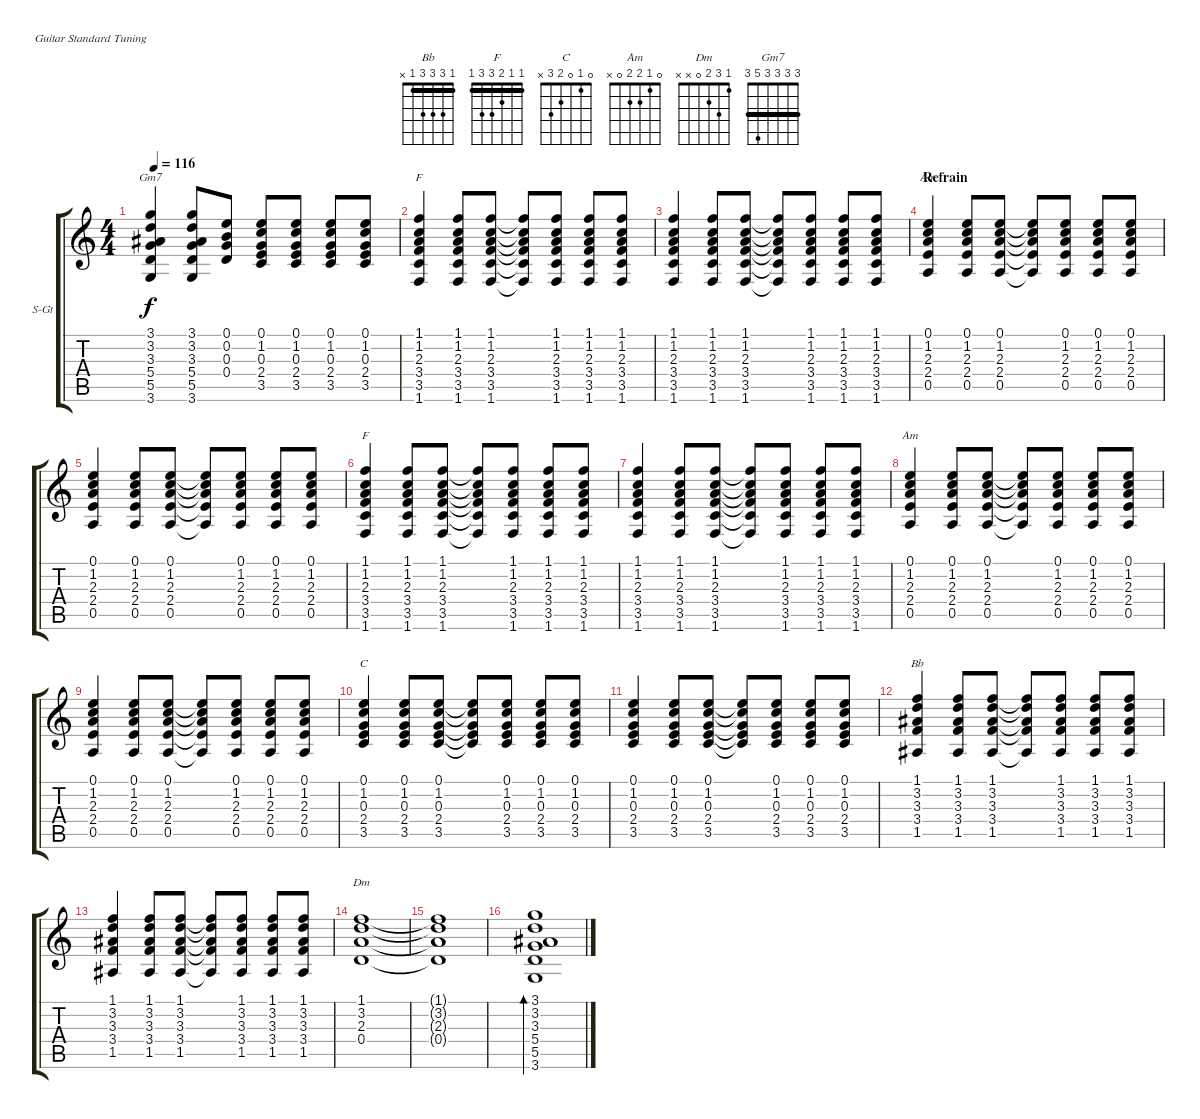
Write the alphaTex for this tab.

\bracketExtendMode groupsimilarinstruments
\firstSystemTrackNameOrientation horizontal
\otherSystemsTrackNameOrientation horizontal
\track ("David Gilmour" "S-Gt") {multiBarRest instrument acousticguitarsteel}
\staff {score tabs}
\tuning (E4 B3 G3 D3 A2 E2)
\chord ("Bb" 1 3 3 3 1 x) {barre 1}
\chord ("F" 1 1 2 3 3 1) {barre (1 1)}
\chord ("C" 0 1 0 2 3 x)
\chord ("Am" 0 1 2 2 0 x)
\chord ("Dm" 1 3 2 0 x x)
\chord ("Gm7" 3 3 3 3 5 3) {barre (3 3 3 3)}
\ts (4 4)
\tempo 116
\clef g2
\ks c
(3.1 3.2 3.3 5.4 5.5 3.6).4{ch "Gm7" dy f} (3.1 3.2 3.3 5.4 5.5 3.6).8 (0.1 0.2 0.3 0.4).8 (0.1 1.2 0.3 2.4 3.5).8 (0.1 1.2 0.3 2.4 3.5).8 (0.1 1.2 0.3 2.4 3.5).8 (0.1 1.2 0.3 2.4 3.5).8 |
(1.1 1.2 2.3 3.4 3.5 1.6).4{ch "F"} (1.1 1.2 2.3 3.4 3.5 1.6).8 (1.1 1.2 2.3 3.4 3.5 1.6).8 (1.1{t} 1.2{t} 2.3{t} 3.4{t} 3.5{t} 1.6{t}).8 (1.1 1.2 2.3 3.4 3.5 1.6).8 (1.1 1.2 2.3 3.4 3.5 1.6).8 (1.1 1.2 2.3 3.4 3.5 1.6).8 |
(1.1 1.2 2.3 3.4 3.5 1.6).4 (1.1 1.2 2.3 3.4 3.5 1.6).8 (1.1 1.2 2.3 3.4 3.5 1.6).8 (1.1{t} 1.2{t} 2.3{t} 3.4{t} 3.5{t} 1.6{t}).8 (1.1 1.2 2.3 3.4 3.5 1.6).8 (1.1 1.2 2.3 3.4 3.5 1.6).8 (1.1 1.2 2.3 3.4 3.5 1.6).8 |
\section ("" "Refrain")
(0.1 1.2 2.3 2.4 0.5).4{ch "Am"} (0.1 1.2 2.3 2.4 0.5).8 (0.1 1.2 2.3 2.4 0.5).8 (0.1{t} 1.2{t} 2.3{t} 2.4{t} 0.5{t}).8 (0.1 1.2 2.3 2.4 0.5).8 (0.1 1.2 2.3 2.4 0.5).8 (0.1 1.2 2.3 2.4 0.5).8 |
(0.1 1.2 2.3 2.4 0.5).4 (0.1 1.2 2.3 2.4 0.5).8 (0.1 1.2 2.3 2.4 0.5).8 (0.1{t} 1.2{t} 2.3{t} 2.4{t} 0.5{t}).8 (0.1 1.2 2.3 2.4 0.5).8 (0.1 1.2 2.3 2.4 0.5).8 (0.1 1.2 2.3 2.4 0.5).8 |
(1.1 1.2 2.3 3.4 3.5 1.6).4{ch "F"} (1.1 1.2 2.3 3.4 3.5 1.6).8 (1.1 1.2 2.3 3.4 3.5 1.6).8 (1.1{t} 1.2{t} 2.3{t} 3.4{t} 3.5{t} 1.6{t}).8 (1.1 1.2 2.3 3.4 3.5 1.6).8 (1.1 1.2 2.3 3.4 3.5 1.6).8 (1.1 1.2 2.3 3.4 3.5 1.6).8 |
(1.1 1.2 2.3 3.4 3.5 1.6).4 (1.1 1.2 2.3 3.4 3.5 1.6).8 (1.1 1.2 2.3 3.4 3.5 1.6).8 (1.1{t} 1.2{t} 2.3{t} 3.4{t} 3.5{t} 1.6{t}).8 (1.1 1.2 2.3 3.4 3.5 1.6).8 (1.1 1.2 2.3 3.4 3.5 1.6).8 (1.1 1.2 2.3 3.4 3.5 1.6).8 |
(0.1 1.2 2.3 2.4 0.5).4{ch "Am"} (0.1 1.2 2.3 2.4 0.5).8 (0.1 1.2 2.3 2.4 0.5).8 (0.1{t} 1.2{t} 2.3{t} 2.4{t} 0.5{t}).8 (0.1 1.2 2.3 2.4 0.5).8 (0.1 1.2 2.3 2.4 0.5).8 (0.1 1.2 2.3 2.4 0.5).8 |
(0.1 1.2 2.3 2.4 0.5).4 (0.1 1.2 2.3 2.4 0.5).8 (0.1 1.2 2.3 2.4 0.5).8 (0.1{t} 1.2{t} 2.3{t} 2.4{t} 0.5{t}).8 (0.1 1.2 2.3 2.4 0.5).8 (0.1 1.2 2.3 2.4 0.5).8 (0.1 1.2 2.3 2.4 0.5).8 |
(0.1 1.2 0.3 2.4 3.5).4{ch "C"} (0.1 1.2 0.3 2.4 3.5).8 (0.1 1.2 0.3 2.4 3.5).8 (0.1{t} 1.2{t} 0.3{t} 2.4{t} 3.5{t}).8 (0.1 1.2 0.3 2.4 3.5).8 (0.1 1.2 0.3 2.4 3.5).8 (0.1 1.2 0.3 2.4 3.5).8 |
(0.1 1.2 0.3 2.4 3.5).4 (0.1 1.2 0.3 2.4 3.5).8 (0.1 1.2 0.3 2.4 3.5).8 (0.1{t} 1.2{t} 0.3{t} 2.4{t} 3.5{t}).8 (0.1 1.2 0.3 2.4 3.5).8 (0.1 1.2 0.3 2.4 3.5).8 (0.1 1.2 0.3 2.4 3.5).8 |
(1.1 3.2 3.3 3.4 1.5).4{ch "Bb"} (1.1 3.2 3.3 3.4 1.5).8 (1.1 3.2 3.3 3.4 1.5).8 (1.1{t} 3.2{t} 3.3{t} 3.4{t} 1.5{t}).8 (1.1 3.2 3.3 3.4 1.5).8 (1.1 3.2 3.3 3.4 1.5).8 (1.1 3.2 3.3 3.4 1.5).8 |
(1.1 3.2 3.3 3.4 1.5).4 (1.1 3.2 3.3 3.4 1.5).8 (1.1 3.2 3.3 3.4 1.5).8 (1.1{t} 3.2{t} 3.3{t} 3.4{t} 1.5{t}).8 (1.1 3.2 3.3 3.4 1.5).8 (1.1 3.2 3.3 3.4 1.5).8 (1.1 3.2 3.3 3.4 1.5).8 |
(1.1 3.2 2.3 0.4).1{ch "Dm"} |
(0.4{t} 2.3{t} 3.2{t} 1.1{t}).1 |
(3.1 3.2 3.3 5.4 5.5 3.6).1{bd 95}
